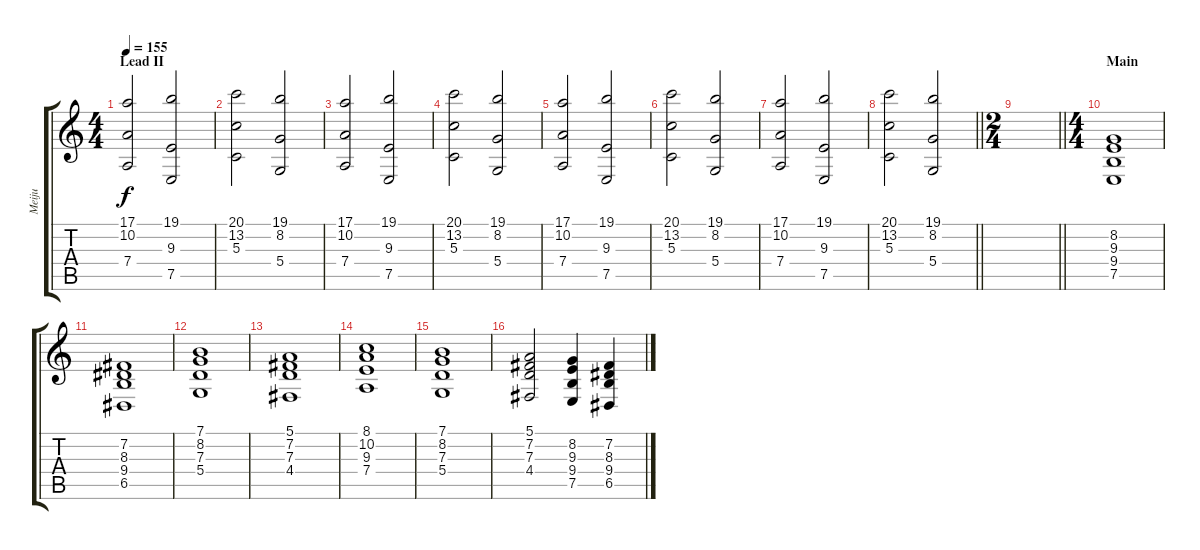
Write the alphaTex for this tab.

\track ("Meiju" "Meiju") {instrument synthstrings1}
\staff {score tabs}
\tuning (E4 B3 G3 D3 A2 E2) {hide}
\ts (4 4)
\section ("" "Lead II")
\tempo 155
\clef g2
\ks c
(17.1 10.2 7.4).2{dy f} (19.1 9.3 7.5).2 |
(20.1 13.2 5.3).2 (19.1 8.2 5.4).2 |
(17.1 10.2 7.4).2 (19.1 9.3 7.5).2 |
(20.1 13.2 5.3).2 (19.1 8.2 5.4).2 |
(17.1 10.2 7.4).2 (19.1 9.3 7.5).2 |
(20.1 13.2 5.3).2 (19.1 8.2 5.4).2 |
(17.1 10.2 7.4).2 (19.1 9.3 7.5).2 |
\barLineRight lightlight
(20.1 13.2 5.3).2 (19.1 8.2 5.4).2 |
\ts (2 4)
\section ("" "")
\barLineRight lightlight
|
\ts (4 4)
\section ("" "Main")
(8.2 9.3 9.4 7.5).1 |
(7.2 8.3 9.4 6.5).1 |
(7.1 8.2 7.3 5.4).1 |
(5.1 7.2 7.3 4.4).1 |
(8.1 10.2 9.3 7.4).1 |
(7.1 8.2 7.3 5.4).1 |
(5.1 7.2 7.3 4.4).2 (8.2 9.3 9.4 7.5).4 (7.2 8.3 9.4 6.5).4
